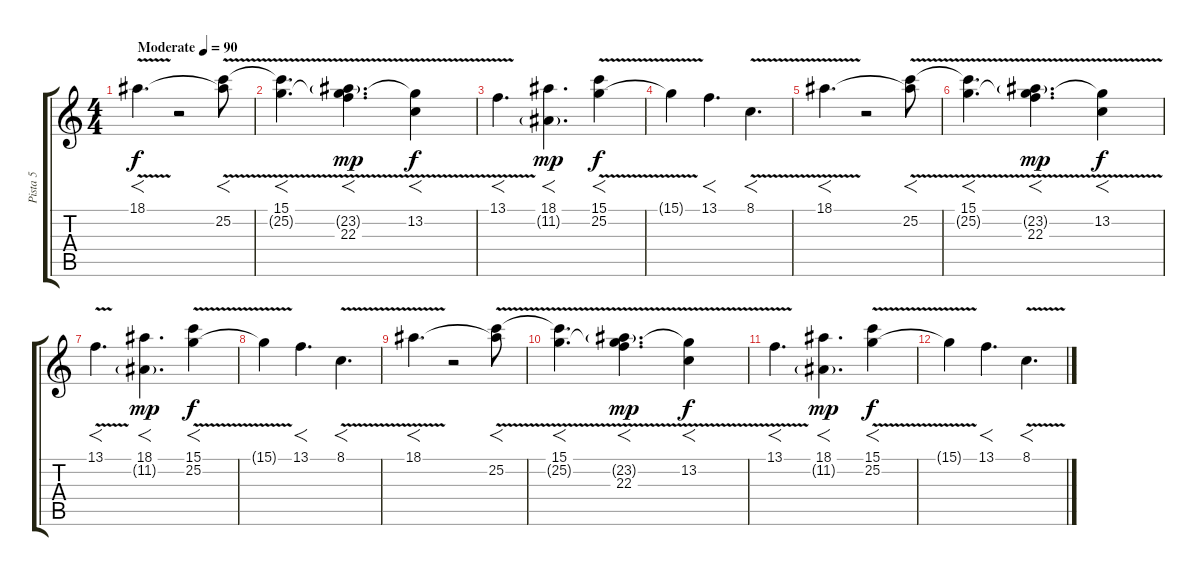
\track ("Pista 5" "Pista 5") {instrument pad7halo}
\staff {score tabs}
\tuning (E4 B3 G3 D3 A2 E2) {hide}
\ts (4 4)
\tempo (90 "Moderate")
\clef g2
\ks c
18.1{v}.4{f d dy f volume 1 instrument pad7halo} r.2 (18.1{v t} 25.2).8{f} |
(15.1 25.2{v t}).4{f d} (15.1{v t} 23.2{g} 22.3).4{f d dy mp} (15.1{t} 13.2).4{f dy f} |
13.1{v}.4{f d} (18.1 11.2{g}).4{f d dy mp} (15.1{v} 25.2).4{f dy f} |
15.1{t}.4 13.1.4{f d} 8.1{v}.4{f d} |
18.1{v}.4{f d volume 1} r.2 (18.1{v t} 25.2).8{f} |
(15.1 25.2{v t}).4{f d} (15.1{v t} 23.2{g} 22.3).4{f d dy mp} (15.1{t} 13.2).4{f dy f} |
13.1{v}.4{f d} (18.1 11.2{g}).4{f d dy mp} (15.1{v} 25.2).4{f dy f} |
15.1{t}.4 13.1.4{f d} 8.1{v}.4{f d} |
18.1{v}.4{f d volume 1} r.2 (18.1{v t} 25.2).8{f} |
(15.1 25.2{v t}).4{f d} (15.1{v t} 23.2{g} 22.3).4{f d dy mp} (15.1{t} 13.2).4{f dy f} |
13.1{v}.4{f d} (18.1 11.2{g}).4{f d dy mp} (15.1{v} 25.2).4{f dy f} |
15.1{t}.4 13.1.4{f d} 8.1{v}.4{f d}
